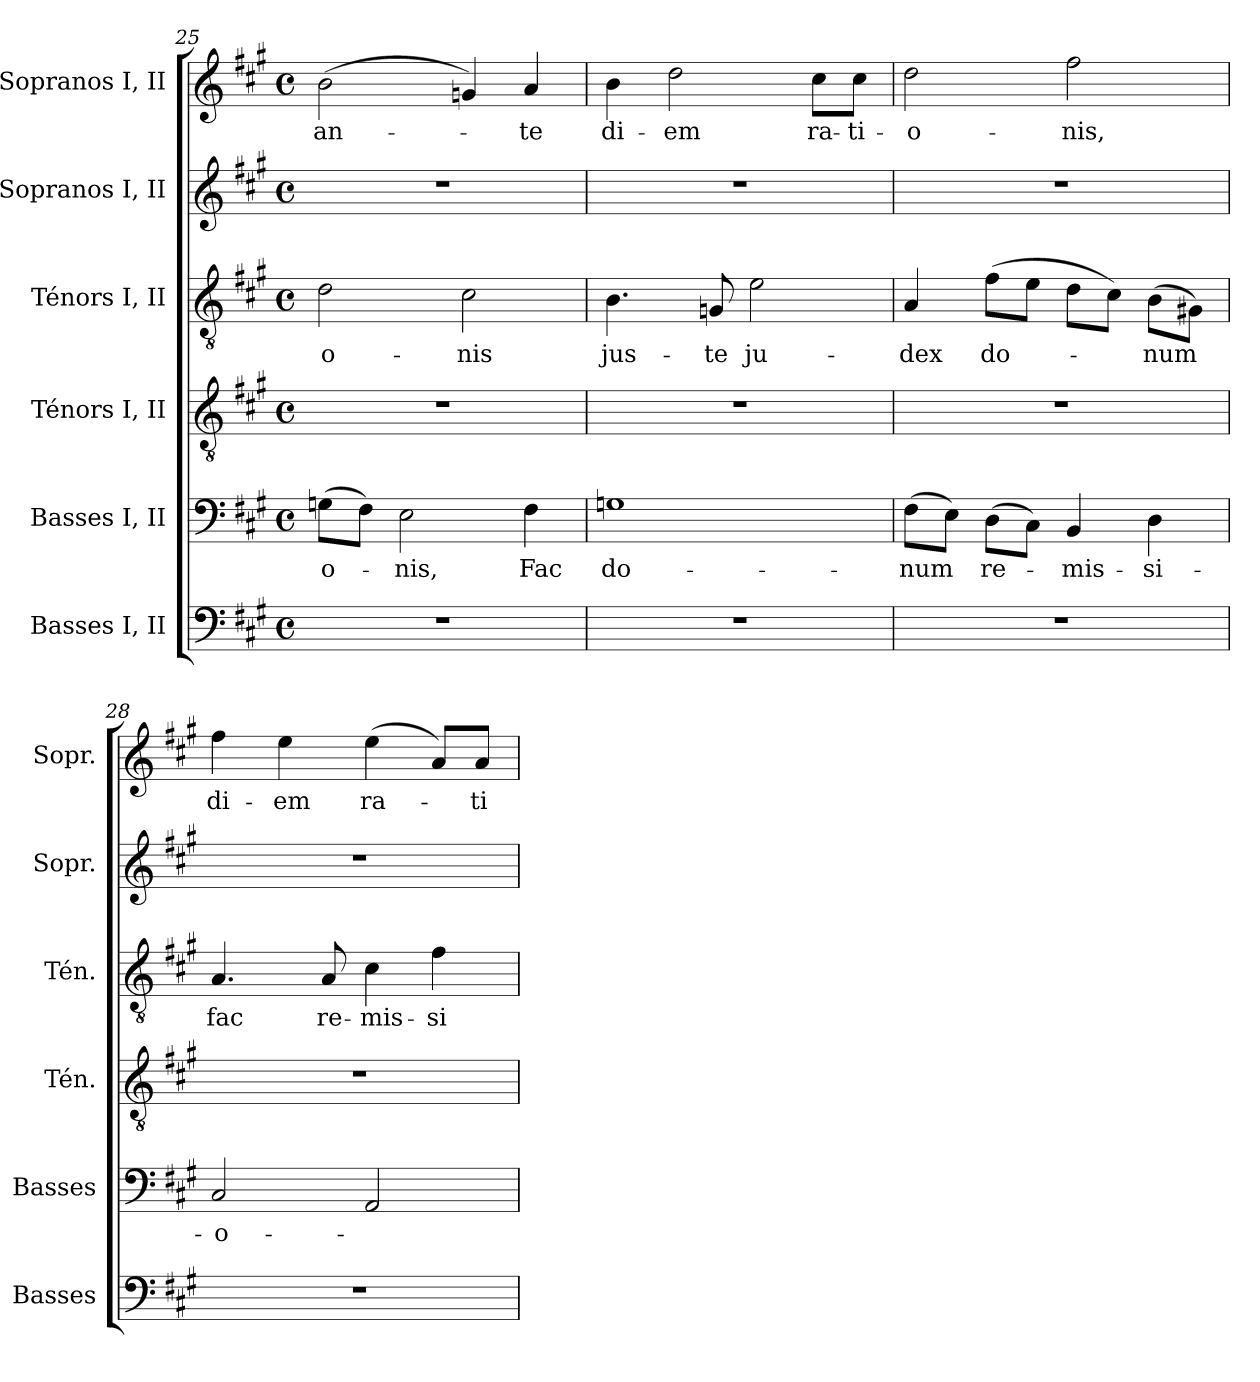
**kern	**kern	**text	**kern	**kern	**text	**kern	**kern	**text
*part6	*part5	*part5	*part4	*part3	*part3	*part2	*part1	*part1
*staff6	*staff5	*staff5	*staff4	*staff3	*staff3	*staff2	*staff1	*staff1
*I"Basses     I, II	*I"Basses     I, II	*	*I"Ténors     I, II	*I"Ténors     I, II	*	*I"Sopranos I, II	*I"Sopranos I, II	*
*I'Basses	*I'Basses	*	*I'Tén.	*I'Tén.	*	*I'Sopr.	*I'Sopr.	*
!!LO:LB:g=z
*clefF4	*clefF4	*	*clefGv2	*clefGv2	*	*clefG2	*clefG2	*
*	*	*	*ITrd7c12	*ITrd7c12	*	*	*	*
*k[f#c#g#]	*k[f#c#g#]	*	*k[f#c#g#]	*k[f#c#g#]	*	*k[f#c#g#]	*k[f#c#g#]	*
*A:	*A:	*	*A:	*A:	*	*A:	*A:	*
*M4/4	*M4/4	*	*M4/4	*M4/4	*	*M4/4	*M4/4	*
*met(c)	*met(c)	*	*met(c)	*met(c)	*	*met(c)	*met(c)	*
=25	=25	=25	=25	=25	=25	=25	=25	=25
!	!	!LO:LY:b:color=#000000	!	!	!	!	!	!
!	!	!	!	!	!LO:LY:b:color=#000000	!	!	!
!	!	!	!	!	!	!	!	!LO:LY:b:color=#000000
1r	(8Gni\L	-o-	1r	2Di\	-o-	1r	(2bi\	an-
.	8F#i\J)	.	.	.	.	.	.	.
!	!	!LO:LY:b:color=#000000	!	!	!	!	!	!
.	2Ei\	-nis,	.	.	.	.	.	.
!	!	!	!	!	!LO:LY:b:color=#000000	!	!	!
.	.	.	.	2C#i\	-nis	.	4gni/)	.
!	!	!LO:LY:b:color=#000000	!	!	!	!	!	!
!	!	!	!	!	!	!	!	!LO:LY:b:color=#000000
.	4F#i\	Fac	.	.	.	.	4ai/	-te
=26	=26	=26	=26	=26	=26	=26	=26	=26
!	!	!LO:LY:b:color=#000000	!	!	!	!	!	!
!	!	!	!	!	!LO:LY:b:color=#000000	!	!	!
!	!	!	!	!	!	!	!	!LO:LY:b:color=#000000
1r	1Gni	do-	1r	4.BBi\	jus-	1r	4bi\	di-
!	!	!	!	!	!	!	!	!LO:LY:b:color=#000000
.	.	.	.	.	.	.	2ddi\	-em
!	!	!	!	!	!LO:LY:b:color=#000000	!	!	!
.	.	.	.	8GGni/	-te	.	.	.
!	!	!	!	!	!LO:LY:b:color=#000000	!	!	!
.	.	.	.	2Ei\	ju-	.	.	.
!	!	!	!	!	!	!	!	!LO:LY:b:color=#000000
.	.	.	.	.	.	.	8cc#i\L	ra-
!	!	!	!	!	!	!	!	!LO:LY:b:color=#000000
.	.	.	.	.	.	.	8cc#i\J	-ti-
=27	=27	=27	=27	=27	=27	=27	=27	=27
!	!	!LO:LY:b:color=#000000	!	!	!	!	!	!
!	!	!	!	!	!LO:LY:b:color=#000000	!	!	!
!	!	!	!	!	!	!	!	!LO:LY:b:color=#000000
1r	(8F#i\L	-num	1r	4AAi/	-dex	1r	2ddi\	-o-
.	8Ei\J)	.	.	.	.	.	.	.
!	!	!LO:LY:b:color=#000000	!	!	!	!	!	!
!	!	!	!	!	!LO:LY:b:color=#000000	!	!	!
.	(8Di\L	re-	.	(8F#i\L	do-	.	.	.
.	8C#i\J)	.	.	8Ei\J	.	.	.	.
!	!	!LO:LY:b:color=#000000	!	!	!	!	!	!
!	!	!	!	!	!	!	!	!LO:LY:b:color=#000000
.	4BBi/	-mis-	.	8Di\L	.	.	2ff#i\	-nis,
.	.	.	.	8C#i\J)	.	.	.	.
!	!	!LO:LY:b:color=#000000	!	!	!	!	!	!
!	!	!	!	!	!LO:LY:b:color=#000000	!	!	!
.	4Di\	-si-	.	(8BBi\L	-num	.	.	.
.	.	.	.	8GG#Xi\J)	.	.	.	.
!!LO:LB:g=z
=28	=28	=28	=28	=28	=28	=28	=28	=28
!	!	!LO:LY:b:color=#000000	!	!	!	!	!	!
!	!	!	!	!	!LO:LY:b:color=#000000	!	!	!
!	!	!	!	!	!	!	!	!LO:LY:b:color=#000000
1r	2C#i/	-o-	1r	4.AAi/	fac	1r	4ff#i\	di-
!	!	!	!	!	!	!	!	!LO:LY:b:color=#000000
.	.	.	.	.	.	.	4eei\	-em
!	!	!	!	!	!LO:LY:b:color=#000000	!	!	!
.	.	.	.	8AAi/	re-	.	.	.
!	!	!	!	!	!LO:LY:b:color=#000000	!	!	!
!	!	!	!	!	!	!	!	!LO:LY:b:color=#000000
.	2AAi/	.	.	4C#i\	-mis-	.	(4eei\	ra-
!	!	!	!	!	!LO:LY:b:color=#000000	!	!	!
.	.	.	.	4F#i\	-si-	.	8ai/L)	.
!	!	!	!	!	!	!	!	!LO:LY:b:color=#000000
.	.	.	.	.	.	.	8ai/J	-ti-
=	=	=	=	=	=	=	=	=
*-	*-	*-	*-	*-	*-	*-	*-	*-
